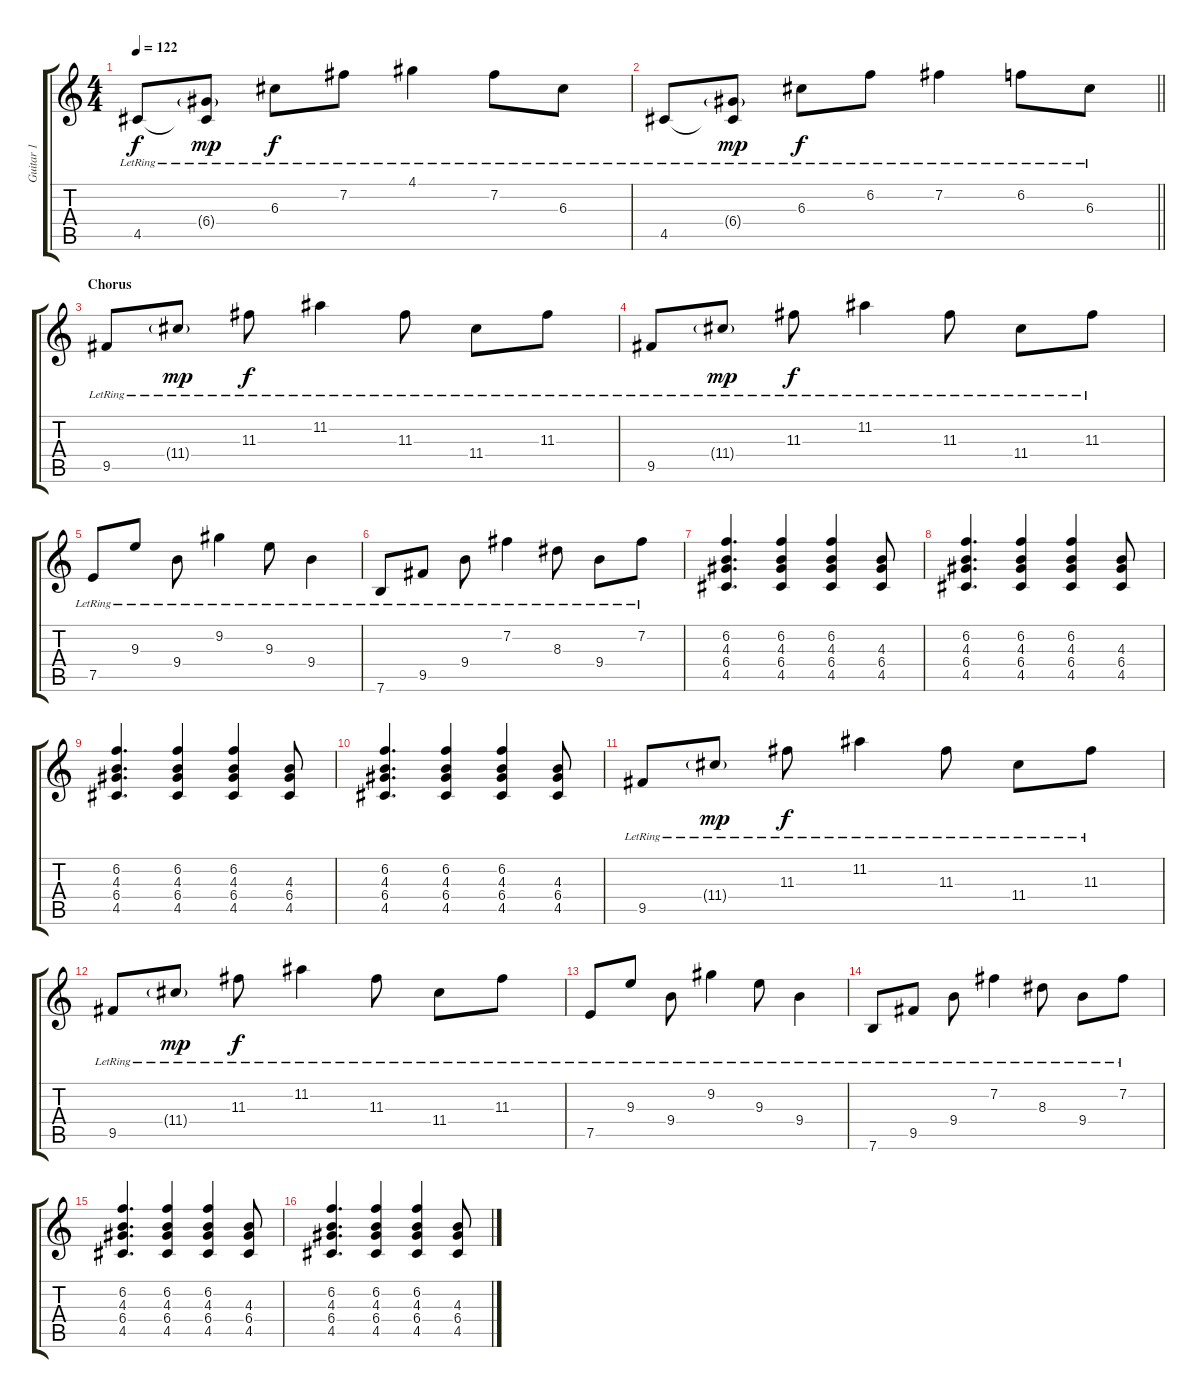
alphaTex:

\track ("Guitar 1" "Guitar 1") {instrument electricguitarjazz}
\staff {score tabs}
\tuning (E4 B3 G3 D3 A2 E2) {hide}
\ts (4 4)
\tempo 122
\clef g2
\ks c
4.5{lr}.8{dy f} (6.4{g lr} 4.5{t}).8{dy mp} 6.3{lr}.8{dy f} 7.2{lr}.8 4.1{lr}.4 7.2{lr}.8 6.3{lr}.8 |
\barLineRight lightlight
4.5{lr}.8 (6.4{g lr} 4.5{t}).8{dy mp} 6.3{lr}.8{dy f} 6.2{lr}.8 7.2{lr}.4 6.2{lr}.8 6.3{lr}.8 |
\section ("" "Chorus")
9.5{lr}.8 11.4{g lr}.8{dy mp} 11.3{lr}.8{dy f} 11.2{lr}.4 11.3{lr}.8 11.4{lr}.8 11.3{lr}.8 |
9.5{lr}.8 11.4{g lr}.8{dy mp} 11.3{lr}.8{dy f} 11.2{lr}.4 11.3{lr}.8 11.4{lr}.8 11.3{lr}.8 |
7.5{lr}.8 9.3{lr}.8 9.4{lr}.8 9.2{lr}.4 9.3{lr}.8 9.4{lr}.4 |
7.6{lr}.8 9.5{lr}.8 9.4{lr}.8 7.2{lr}.4 8.3{lr}.8 9.4{lr}.8 7.2{lr}.8 |
(6.2 4.3 6.4 4.5).4{d} (6.2 4.3 6.4 4.5).4 (6.2 4.3 6.4 4.5).4 (4.3 6.4 4.5).8 |
(6.2 4.3 6.4 4.5).4{d} (6.2 4.3 6.4 4.5).4 (6.2 4.3 6.4 4.5).4 (4.3 6.4 4.5).8 |
(6.2 4.3 6.4 4.5).4{d} (6.2 4.3 6.4 4.5).4 (6.2 4.3 6.4 4.5).4 (4.3 6.4 4.5).8 |
(6.2 4.3 6.4 4.5).4{d} (6.2 4.3 6.4 4.5).4 (6.2 4.3 6.4 4.5).4 (4.3 6.4 4.5).8 |
9.5{lr}.8 11.4{g lr}.8{dy mp} 11.3{lr}.8{dy f} 11.2{lr}.4 11.3{lr}.8 11.4{lr}.8 11.3{lr}.8 |
9.5{lr}.8 11.4{g lr}.8{dy mp} 11.3{lr}.8{dy f} 11.2{lr}.4 11.3{lr}.8 11.4{lr}.8 11.3{lr}.8 |
7.5{lr}.8 9.3{lr}.8 9.4{lr}.8 9.2{lr}.4 9.3{lr}.8 9.4{lr}.4 |
7.6{lr}.8 9.5{lr}.8 9.4{lr}.8 7.2{lr}.4 8.3{lr}.8 9.4{lr}.8 7.2{lr}.8 |
(6.2 4.3 6.4 4.5).4{d} (6.2 4.3 6.4 4.5).4 (6.2 4.3 6.4 4.5).4 (4.3 6.4 4.5).8 |
(6.2 4.3 6.4 4.5).4{d} (6.2 4.3 6.4 4.5).4 (6.2 4.3 6.4 4.5).4 (4.3 6.4 4.5).8
